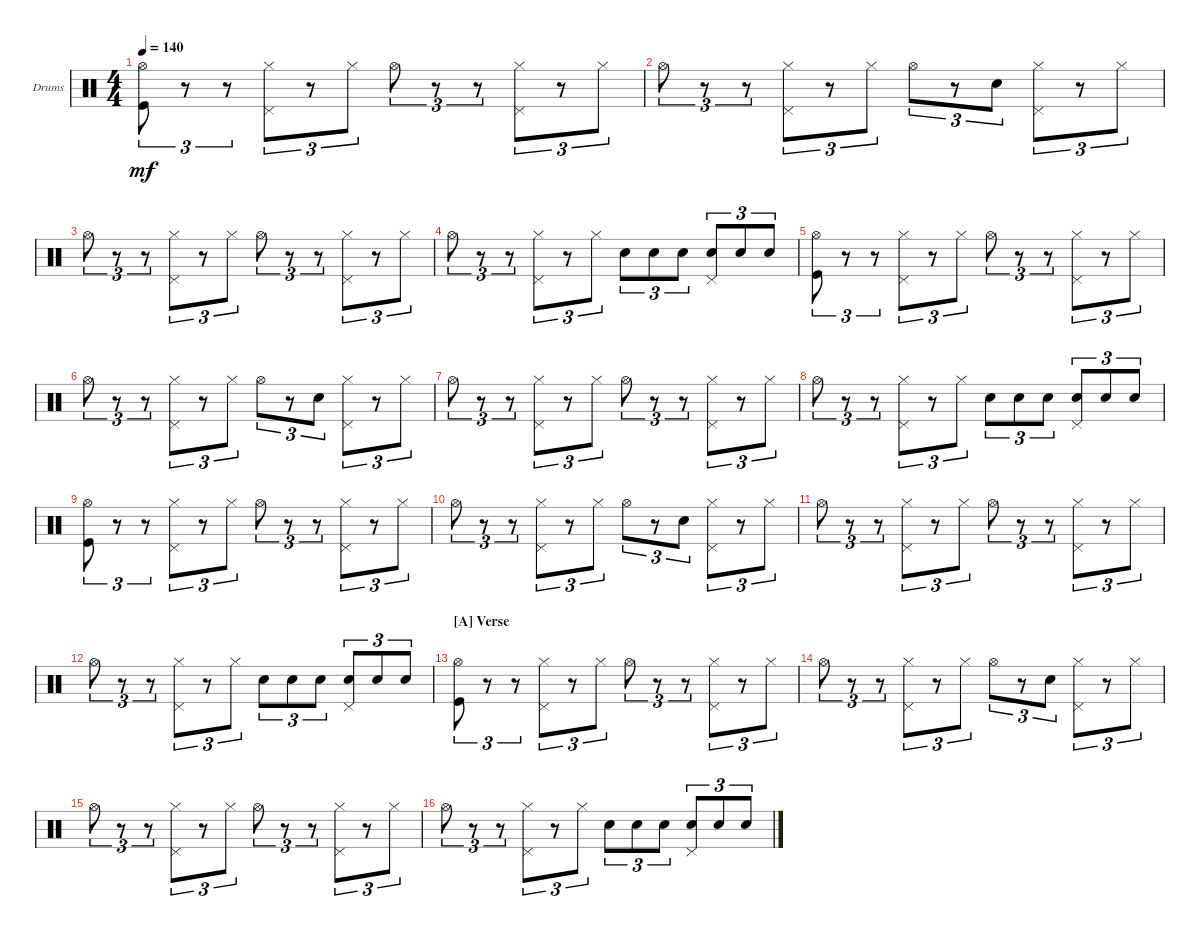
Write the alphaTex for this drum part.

\defaultSystemsLayout 4
\bracketExtendMode groupsimilarinstruments
\multiBarRest
\firstSystemTrackNameOrientation horizontal
\otherSystemsTrackNameOrientation horizontal
\track ("Drumkit" "Drums") {instrument percussion}
\staff {score}
\articulation defaults
\ts (4 4)
\tempo 140
\clef neutral
\ks c
("Kick (hit)" "Hi-Hat (open)").8{tu (3 2) dy mf} r.8{tu (3 2)} r.8{tu (3 2)} ("Hi-Hat (closed)" "Pedal Hi-Hat (hit)").8{tu (3 2)} r.8{tu (3 2)} "Hi-Hat (closed)".8{tu (3 2)} "Hi-Hat (open)".8{tu (3 2)} r.8{tu (3 2)} r.8{tu (3 2)} ("Hi-Hat (closed)" "Pedal Hi-Hat (hit)").8{tu (3 2)} r.8{tu (3 2)} "Hi-Hat (closed)".8{tu (3 2)} |
"Hi-Hat (open)".8{tu (3 2)} r.8{tu (3 2)} r.8{tu (3 2)} ("Hi-Hat (closed)" "Pedal Hi-Hat (hit)").8{tu (3 2)} r.8{tu (3 2)} "Hi-Hat (closed)".8{tu (3 2)} "Hi-Hat (open)".8{tu (3 2)} r.8{tu (3 2)} "Snare (hit) 2".8{tu (3 2)} ("Hi-Hat (closed)" "Pedal Hi-Hat (hit)").8{tu (3 2)} r.8{tu (3 2)} "Hi-Hat (closed)".8{tu (3 2)} |
"Hi-Hat (open)".8{tu (3 2)} r.8{tu (3 2)} r.8{tu (3 2)} ("Hi-Hat (closed)" "Pedal Hi-Hat (hit)").8{tu (3 2)} r.8{tu (3 2)} "Hi-Hat (closed)".8{tu (3 2)} "Hi-Hat (open)".8{tu (3 2)} r.8{tu (3 2)} r.8{tu (3 2)} ("Hi-Hat (closed)" "Pedal Hi-Hat (hit)").8{tu (3 2)} r.8{tu (3 2)} "Hi-Hat (closed)".8{tu (3 2)} |
"Hi-Hat (open)".8{tu (3 2)} r.8{tu (3 2)} r.8{tu (3 2)} ("Hi-Hat (closed)" "Pedal Hi-Hat (hit)").8{tu (3 2)} r.8{tu (3 2)} "Hi-Hat (closed)".8{tu (3 2)} "Snare (hit) 2".8{tu (3 2)} "Snare (hit) 2".8{tu (3 2)} "Snare (hit) 2".8{tu (3 2)} ("Pedal Hi-Hat (hit)" "Snare (hit) 2").8{tu (3 2)} "Snare (hit) 2".8{tu (3 2)} "Snare (hit) 2".8{tu (3 2)} |
("Kick (hit)" "Hi-Hat (open)").8{tu (3 2)} r.8{tu (3 2)} r.8{tu (3 2)} ("Hi-Hat (closed)" "Pedal Hi-Hat (hit)").8{tu (3 2)} r.8{tu (3 2)} "Hi-Hat (closed)".8{tu (3 2)} "Hi-Hat (open)".8{tu (3 2)} r.8{tu (3 2)} r.8{tu (3 2)} ("Hi-Hat (closed)" "Pedal Hi-Hat (hit)").8{tu (3 2)} r.8{tu (3 2)} "Hi-Hat (closed)".8{tu (3 2)} |
"Hi-Hat (open)".8{tu (3 2)} r.8{tu (3 2)} r.8{tu (3 2)} ("Hi-Hat (closed)" "Pedal Hi-Hat (hit)").8{tu (3 2)} r.8{tu (3 2)} "Hi-Hat (closed)".8{tu (3 2)} "Hi-Hat (open)".8{tu (3 2)} r.8{tu (3 2)} "Snare (hit) 2".8{tu (3 2)} ("Hi-Hat (closed)" "Pedal Hi-Hat (hit)").8{tu (3 2)} r.8{tu (3 2)} "Hi-Hat (closed)".8{tu (3 2)} |
"Hi-Hat (open)".8{tu (3 2)} r.8{tu (3 2)} r.8{tu (3 2)} ("Hi-Hat (closed)" "Pedal Hi-Hat (hit)").8{tu (3 2)} r.8{tu (3 2)} "Hi-Hat (closed)".8{tu (3 2)} "Hi-Hat (open)".8{tu (3 2)} r.8{tu (3 2)} r.8{tu (3 2)} ("Hi-Hat (closed)" "Pedal Hi-Hat (hit)").8{tu (3 2)} r.8{tu (3 2)} "Hi-Hat (closed)".8{tu (3 2)} |
"Hi-Hat (open)".8{tu (3 2)} r.8{tu (3 2)} r.8{tu (3 2)} ("Hi-Hat (closed)" "Pedal Hi-Hat (hit)").8{tu (3 2)} r.8{tu (3 2)} "Hi-Hat (closed)".8{tu (3 2)} "Snare (hit) 2".8{tu (3 2)} "Snare (hit) 2".8{tu (3 2)} "Snare (hit) 2".8{tu (3 2)} ("Pedal Hi-Hat (hit)" "Snare (hit) 2").8{tu (3 2)} "Snare (hit) 2".8{tu (3 2)} "Snare (hit) 2".8{tu (3 2)} |
("Kick (hit)" "Hi-Hat (open)").8{tu (3 2)} r.8{tu (3 2)} r.8{tu (3 2)} ("Hi-Hat (closed)" "Pedal Hi-Hat (hit)").8{tu (3 2)} r.8{tu (3 2)} "Hi-Hat (closed)".8{tu (3 2)} "Hi-Hat (open)".8{tu (3 2)} r.8{tu (3 2)} r.8{tu (3 2)} ("Hi-Hat (closed)" "Pedal Hi-Hat (hit)").8{tu (3 2)} r.8{tu (3 2)} "Hi-Hat (closed)".8{tu (3 2)} |
"Hi-Hat (open)".8{tu (3 2)} r.8{tu (3 2)} r.8{tu (3 2)} ("Hi-Hat (closed)" "Pedal Hi-Hat (hit)").8{tu (3 2)} r.8{tu (3 2)} "Hi-Hat (closed)".8{tu (3 2)} "Hi-Hat (open)".8{tu (3 2)} r.8{tu (3 2)} "Snare (hit) 2".8{tu (3 2)} ("Hi-Hat (closed)" "Pedal Hi-Hat (hit)").8{tu (3 2)} r.8{tu (3 2)} "Hi-Hat (closed)".8{tu (3 2)} |
"Hi-Hat (open)".8{tu (3 2)} r.8{tu (3 2)} r.8{tu (3 2)} ("Hi-Hat (closed)" "Pedal Hi-Hat (hit)").8{tu (3 2)} r.8{tu (3 2)} "Hi-Hat (closed)".8{tu (3 2)} "Hi-Hat (open)".8{tu (3 2)} r.8{tu (3 2)} r.8{tu (3 2)} ("Hi-Hat (closed)" "Pedal Hi-Hat (hit)").8{tu (3 2)} r.8{tu (3 2)} "Hi-Hat (closed)".8{tu (3 2)} |
"Hi-Hat (open)".8{tu (3 2)} r.8{tu (3 2)} r.8{tu (3 2)} ("Hi-Hat (closed)" "Pedal Hi-Hat (hit)").8{tu (3 2)} r.8{tu (3 2)} "Hi-Hat (closed)".8{tu (3 2)} "Snare (hit) 2".8{tu (3 2)} "Snare (hit) 2".8{tu (3 2)} "Snare (hit) 2".8{tu (3 2)} ("Pedal Hi-Hat (hit)" "Snare (hit) 2").8{tu (3 2)} "Snare (hit) 2".8{tu (3 2)} "Snare (hit) 2".8{tu (3 2)} |
\section ("A" "Verse")
("Kick (hit)" "Hi-Hat (open)").8{tu (3 2)} r.8{tu (3 2)} r.8{tu (3 2)} ("Hi-Hat (closed)" "Pedal Hi-Hat (hit)").8{tu (3 2)} r.8{tu (3 2)} "Hi-Hat (closed)".8{tu (3 2)} "Hi-Hat (open)".8{tu (3 2)} r.8{tu (3 2)} r.8{tu (3 2)} ("Hi-Hat (closed)" "Pedal Hi-Hat (hit)").8{tu (3 2)} r.8{tu (3 2)} "Hi-Hat (closed)".8{tu (3 2)} |
"Hi-Hat (open)".8{tu (3 2)} r.8{tu (3 2)} r.8{tu (3 2)} ("Hi-Hat (closed)" "Pedal Hi-Hat (hit)").8{tu (3 2)} r.8{tu (3 2)} "Hi-Hat (closed)".8{tu (3 2)} "Hi-Hat (open)".8{tu (3 2)} r.8{tu (3 2)} "Snare (hit) 2".8{tu (3 2)} ("Hi-Hat (closed)" "Pedal Hi-Hat (hit)").8{tu (3 2)} r.8{tu (3 2)} "Hi-Hat (closed)".8{tu (3 2)} |
"Hi-Hat (open)".8{tu (3 2)} r.8{tu (3 2)} r.8{tu (3 2)} ("Hi-Hat (closed)" "Pedal Hi-Hat (hit)").8{tu (3 2)} r.8{tu (3 2)} "Hi-Hat (closed)".8{tu (3 2)} "Hi-Hat (open)".8{tu (3 2)} r.8{tu (3 2)} r.8{tu (3 2)} ("Hi-Hat (closed)" "Pedal Hi-Hat (hit)").8{tu (3 2)} r.8{tu (3 2)} "Hi-Hat (closed)".8{tu (3 2)} |
"Hi-Hat (open)".8{tu (3 2)} r.8{tu (3 2)} r.8{tu (3 2)} ("Hi-Hat (closed)" "Pedal Hi-Hat (hit)").8{tu (3 2)} r.8{tu (3 2)} "Hi-Hat (closed)".8{tu (3 2)} "Snare (hit) 2".8{tu (3 2)} "Snare (hit) 2".8{tu (3 2)} "Snare (hit) 2".8{tu (3 2)} ("Pedal Hi-Hat (hit)" "Snare (hit) 2").8{tu (3 2)} "Snare (hit) 2".8{tu (3 2)} "Snare (hit) 2".8{tu (3 2)}
